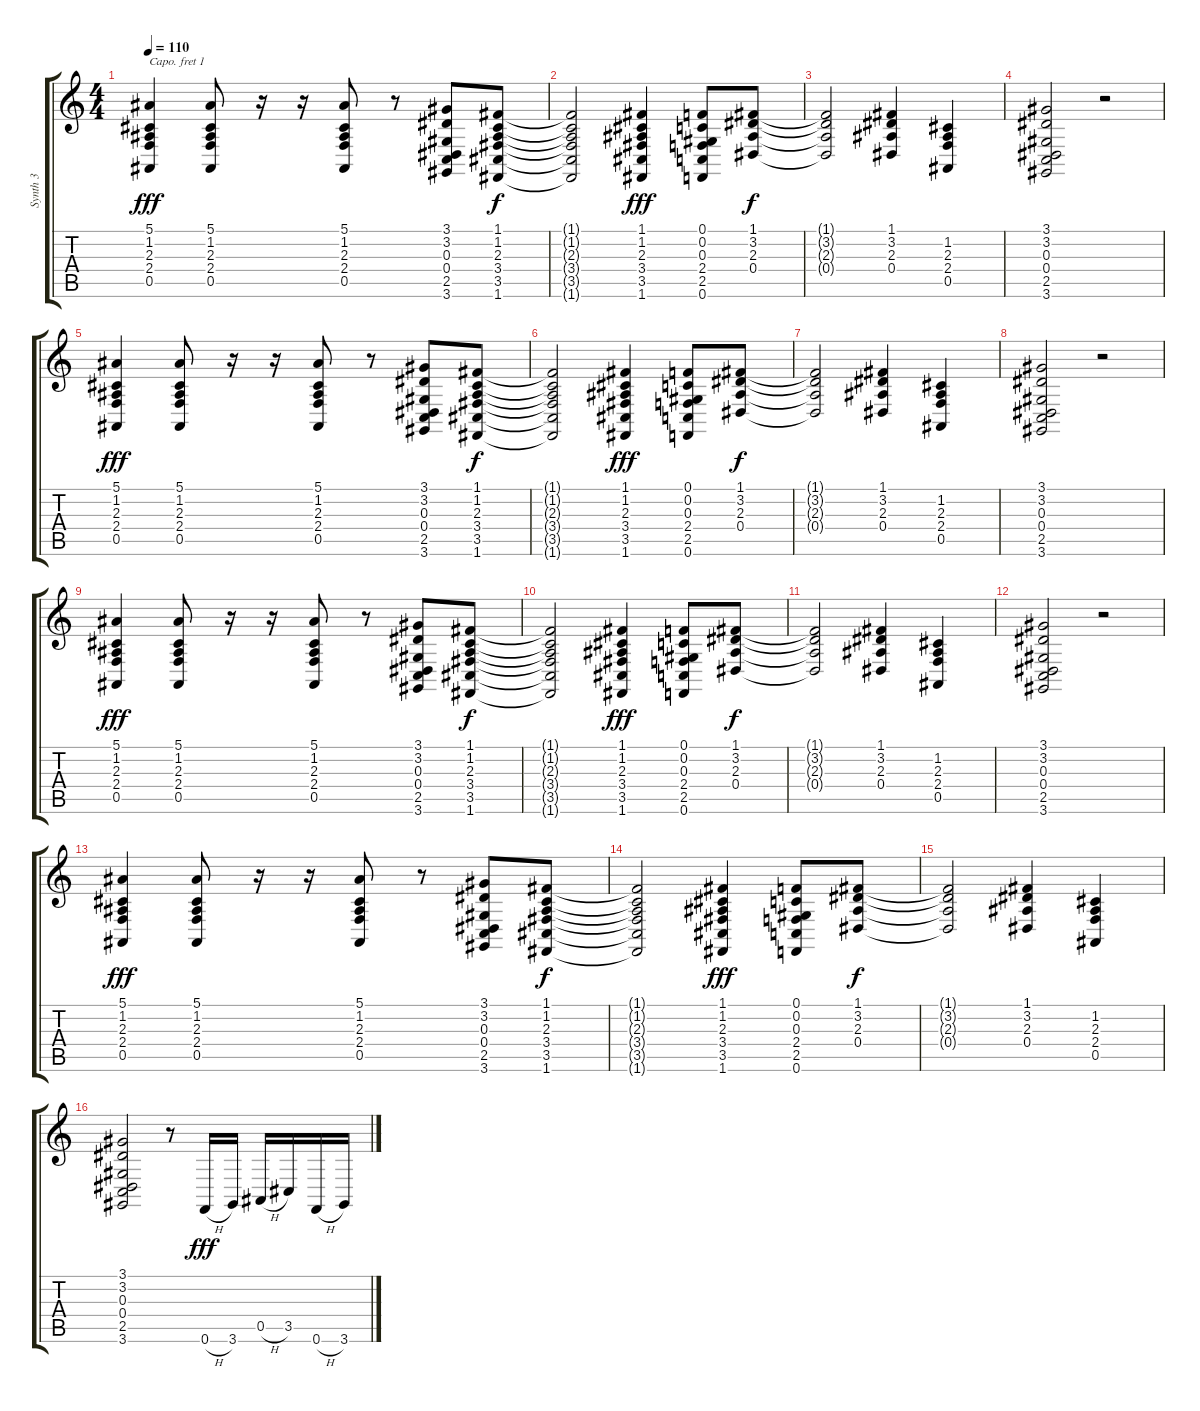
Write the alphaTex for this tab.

\track ("Synth 3" "Synth 3") {instrument lead1square}
\staff {score tabs}
\capo 1
\tuning (E4 B3 G3 D3 A2 E2) {hide}
\ts (4 4)
\tempo 110
\clef g2
\ks c
(5.1 1.2 2.3 2.4 0.5).4{dy fff} (5.1 1.2 2.3 2.4 0.5).8 r.16 r.16 (5.1 1.2 2.3 2.4 0.5).8 r.8 (3.1 3.2 0.3 0.4 2.5 3.6).8 (1.1 1.2 2.3 3.4 3.5 1.6).8{dy f} |
(1.1{t} 1.2{t} 2.3{t} 3.4{t} 3.5{t} 1.6{t}).2 (1.1 1.2 2.3 3.4 3.5 1.6).4{dy fff} (0.1 0.2 0.3 2.4 2.5 0.6).8 (1.1 3.2 2.3 0.4).8{dy f} |
(1.1{t} 3.2{t} 2.3{t} 0.4{t}).2 (1.1 3.2 2.3 0.4).4 (1.2 2.3 2.4 0.5).4 |
(3.1 3.2 0.3 0.4 2.5 3.6).2 r.2 |
(5.1 1.2 2.3 2.4 0.5).4{dy fff} (5.1 1.2 2.3 2.4 0.5).8 r.16 r.16 (5.1 1.2 2.3 2.4 0.5).8 r.8 (3.1 3.2 0.3 0.4 2.5 3.6).8 (1.1 1.2 2.3 3.4 3.5 1.6).8{dy f} |
(1.1{t} 1.2{t} 2.3{t} 3.4{t} 3.5{t} 1.6{t}).2 (1.1 1.2 2.3 3.4 3.5 1.6).4{dy fff} (0.1 0.2 0.3 2.4 2.5 0.6).8 (1.1 3.2 2.3 0.4).8{dy f} |
(1.1{t} 3.2{t} 2.3{t} 0.4{t}).2 (1.1 3.2 2.3 0.4).4 (1.2 2.3 2.4 0.5).4 |
(3.1 3.2 0.3 0.4 2.5 3.6).2 r.2 |
(5.1 1.2 2.3 2.4 0.5).4{dy fff} (5.1 1.2 2.3 2.4 0.5).8 r.16 r.16 (5.1 1.2 2.3 2.4 0.5).8 r.8 (3.1 3.2 0.3 0.4 2.5 3.6).8 (1.1 1.2 2.3 3.4 3.5 1.6).8{dy f} |
(1.1{t} 1.2{t} 2.3{t} 3.4{t} 3.5{t} 1.6{t}).2 (1.1 1.2 2.3 3.4 3.5 1.6).4{dy fff} (0.1 0.2 0.3 2.4 2.5 0.6).8 (1.1 3.2 2.3 0.4).8{dy f} |
(1.1{t} 3.2{t} 2.3{t} 0.4{t}).2 (1.1 3.2 2.3 0.4).4 (1.2 2.3 2.4 0.5).4 |
(3.1 3.2 0.3 0.4 2.5 3.6).2 r.2 |
(5.1 1.2 2.3 2.4 0.5).4{dy fff} (5.1 1.2 2.3 2.4 0.5).8 r.16 r.16 (5.1 1.2 2.3 2.4 0.5).8 r.8 (3.1 3.2 0.3 0.4 2.5 3.6).8 (1.1 1.2 2.3 3.4 3.5 1.6).8{dy f} |
(1.1{t} 1.2{t} 2.3{t} 3.4{t} 3.5{t} 1.6{t}).2 (1.1 1.2 2.3 3.4 3.5 1.6).4{dy fff} (0.1 0.2 0.3 2.4 2.5 0.6).8 (1.1 3.2 2.3 0.4).8{dy f} |
(1.1{t} 3.2{t} 2.3{t} 0.4{t}).2 (1.1 3.2 2.3 0.4).4 (1.2 2.3 2.4 0.5).4 |
(3.1 3.2 0.3 0.4 2.5 3.6).2 r.8 0.6{h}.16{dy fff} 3.6.16 0.5{h}.16 3.5.16 0.6{h}.16 3.6.16
